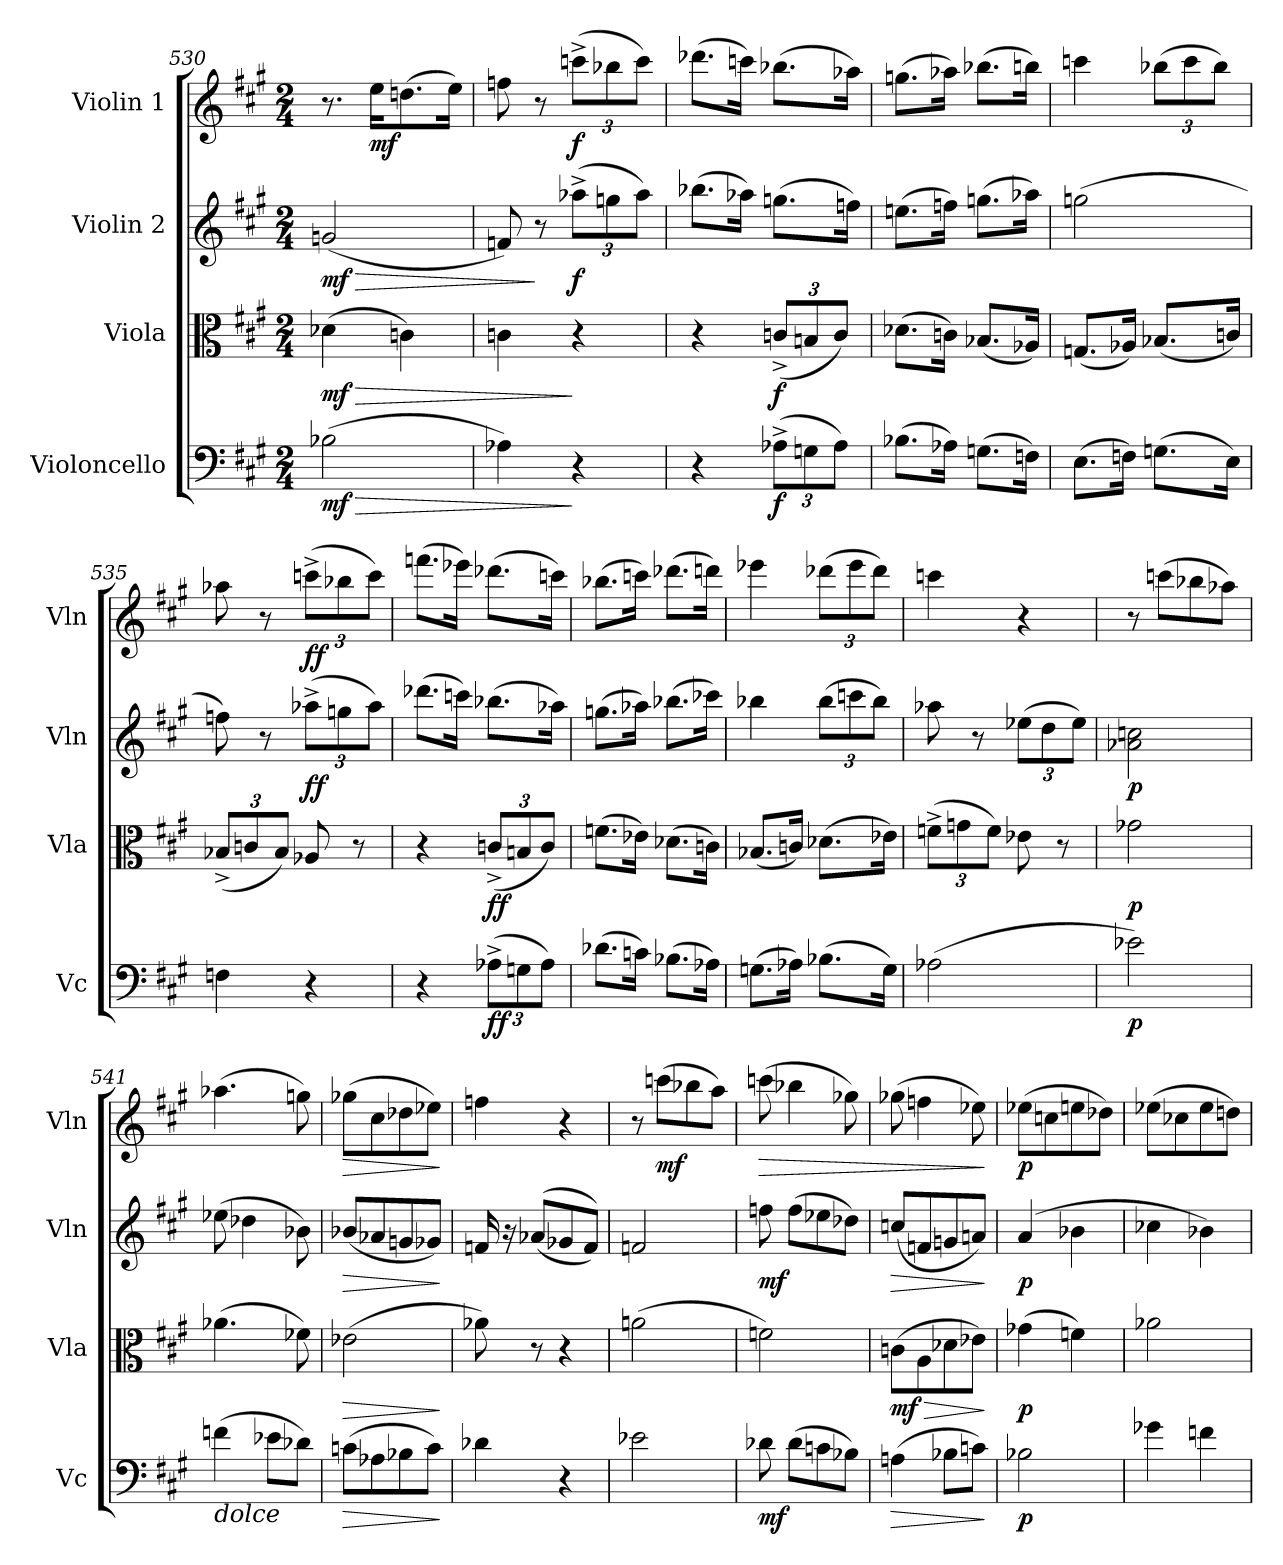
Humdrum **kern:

**kern	**dynam	**kern	**dynam	**kern	**dynam	**kern	**dynam
*part4	*part4	*part3	*part3	*part2	*part2	*part1	*part1
*staff4	*staff4	*staff3	*staff3	*staff2	*staff2	*staff1	*staff1
*I"Violoncello	*	*I"Viola	*	*I"Violin 2	*	*I"Violin 1	*
*I'Vc	*	*I'Vla	*	*I'Vln	*	*I'Vln	*
*clefF4	*	*clefC3	*	*clefG2	*	*clefG2	*
*k[f#c#g#]	*	*k[f#c#g#]	*	*k[f#c#g#]	*	*k[f#c#g#]	*
*M2/4	*	*M2/4	*	*M2/4	*	*M2/4	*
=530	=530	=530	=530	=530	=530	=530	=530
!	!LO:HP:b	!	!LO:HP:b	!	!LO:HP:b	!	!
!	!LO:DY:n=1:b	!	!LO:DY:n=1:b	!	!LO:DY:n=1:b	!	!
(>2B-X\	> mf	(>4d-X\	> mf	(<2gn/	> mf	8.r	.
!	!	!	!	!	!	!	!LO:DY:b
.	.	.	.	.	.	16ee\KL	mf
.	.	4cn\)	.	.	.	(>8.ddn\	.
.	.	.	.	.	.	16ee\Jk)	.
=531	=531	=531	=531	=531	=531	=531	=531
4A-X\)	.	4cn\	.	8fn/)	.	8ffn\	.
.	.	.	.	8r	]	8r	.
*	*	*	*	*Xbrackettup	*	*Xbrackettup	*
!	!	!	!	!	!LO:DY:b	!	!LO:DY:b
4r	]	4r	]	(>12aa-X^\L	f	(>12cccn^\L	f
.	.	.	.	12ggn\	.	12bb-X\	.
.	.	.	.	12aa-\J)	.	12ccc\J)	.
=532	=532	=532	=532	=532	=532	=532	=532
4r	.	4r	.	(>8.bb-X\L	.	(>8.ddd-X\L	.
.	.	.	.	16aa-X\Jk)	.	16cccn\Jk)	.
*Xbrackettup	*	*Xbrackettup	*	*	*	*	*
!	!LO:DY:b	!	!LO:DY:b	!	!	!	!
(>12A-X^\L	f	(<12cn^/L	f	(>8.ggn\L	.	(>8.bb-X\L	.
12Gn\	.	12Bn/	.	.	.	.	.
12A-\J)	.	12c/J)	.	.	.	.	.
.	.	.	.	16ffn\Jk)	.	16aa-X\Jk)	.
!!LO:LB:g=z
=533	=533	=533	=533	=533	=533	=533	=533
(>8.B-X\L	.	(>8.d-X\L	.	(>8.een\L	.	(>8.ggn\L	.
16A-X\Jk)	.	16cn\Jk)	.	16ffn\Jk)	.	16aa-X\Jk)	.
(>8.Gn\L	.	(<8.B-X/L	.	(>8.ggn\L	.	(>8.bb-X\L	.
16Fn\Jk)	.	16A-X/Jk)	.	16aa-X\Jk)	.	16bbn\Jk)	.
=534	=534	=534	=534	=534	=534	=534	=534
(>8.E\L	.	(<8.Gn/L	.	(>2ggn\	.	4cccn\	.
16Fn\Jk)	.	16A-X/Jk)	.	.	.	.	.
(>8.Gn\L	.	(<8.B-X/L	.	.	.	(>12bb-X\L	.
.	.	.	.	.	.	12ccc\	.
.	.	.	.	.	.	12bb-\J)	.
16E\Jk)	.	16cn/Jk)	.	.	.	.	.
=535	=535	=535	=535	=535	=535	=535	=535
4Fn\	.	(<12B-X^/L	.	8ffn\)	.	8aa-X\	.
.	.	12cn/	.	.	.	.	.
.	.	.	.	8r	.	8r	.
.	.	12B-/J)	.	.	.	.	.
!	!	!	!	!	!LO:DY:b	!	!LO:DY:b
4r	.	8A-X/	.	(>12aa-X^\L	ff	(>12cccn^\L	ff
.	.	.	.	12ggn\	.	12bb-X\	.
.	.	8r	.	.	.	.	.
.	.	.	.	12aa-\J)	.	12ccc\J)	.
=536	=536	=536	=536	=536	=536	=536	=536
4r	.	4r	.	(>8.ddd-X\L	.	(>8.fffn\L	.
.	.	.	.	16cccn\Jk)	.	16eee-X\Jk)	.
!	!LO:DY:b	!	!LO:DY:b	!	!	!	!
(>12A-X^\L	ff	(<12cn^/L	ff	(>8.bb-X\L	.	(>8.ddd-X\L	.
12Gn\	.	12Bn/	.	.	.	.	.
12A-\J)	.	12c/J)	.	.	.	.	.
.	.	.	.	16aa-X\Jk)	.	16cccn\Jk)	.
=537	=537	=537	=537	=537	=537	=537	=537
(>8.d-X\L	.	(>8.fn\L	.	(>8.ggn\L	.	(>8.bb-X\L	.
16cn\Jk)	.	16e-X\Jk)	.	16aa-X\Jk)	.	16cccn\Jk)	.
(>8.B-X\L	.	(>8.d-X\L	.	(>8.bb-X\L	.	(>8.ddd-X\L	.
16A-X\Jk)	.	16cn\Jk)	.	16ccc-X\Jk)	.	16dddn\Jk)	.
=538	=538	=538	=538	=538	=538	=538	=538
(>8.Gn\L	.	(<8.B-X/L	.	4bb-X\	.	4eee-X\	.
16A-X\Jk)	.	16cn/Jk)	.	.	.	.	.
(>8.B-X\L	.	(>8.d-X\L	.	(>12bb-\L	.	(>12ddd-X\L	.
.	.	.	.	12cccn\	.	12eee-\	.
.	.	.	.	12bb-\J)	.	12ddd-\J)	.
16G\Jk)	.	16e-X\Jk)	.	.	.	.	.
=539	=539	=539	=539	=539	=539	=539	=539
(>2A-X\	.	(>12fn^\L	.	8aa-X\	.	4cccn\	.
.	.	12gn\	.	.	.	.	.
.	.	.	.	8r	.	.	.
.	.	12f\J)	.	.	.	.	.
.	.	8e-X\	.	(>12ee-X\L	.	4r	.
.	.	.	.	12dd\	.	.	.
.	.	8r	.	.	.	.	.
.	.	.	.	12ee-\J)	.	.	.
=540	=540	=540	=540	=540	=540	=540	=540
!	!LO:DY:b	!	!LO:DY:b	!	!LO:DY:b	!	!
2e-X\)	p	2g-X\	p	2a-X\ 2ccn\	p	8r	.
!	!	!	!	!	!	!	!LO:DY:b
.	.	.	.	.	.	(>8cccn\L	other-dynamics
.	.	.	.	.	.	8bb-X\	.
.	.	.	.	.	.	8aa-X\J)	.
!!LO:LB:g=z
=541	=541	=541	=541	=541	=541	=541	=541
!LO:TX:b:i:t=dolce	!	!	!	!	!	!	!
(>4fn\	.	(>4.a-X\	.	(>8ee-X\	.	(>4.aa-X\	.
.	.	.	.	4dd-X\	.	.	.
8e-X\L	.	.	.	.	.	.	.
8d-X\J)	.	8f-X\)	.	8b-X\)	.	8ggn\)	.
=542	=542	=542	=542	=542	=542	=542	=542
!	!LO:HP:b	!	!LO:HP:b	!	!LO:HP:b	!	!LO:HP:b
(>8cn\L	>	(>2e-X\	>	(<8b-X/L	>	(>8gg-X\L	>
8A-X\	.	.	.	8a-X/	.	8cc#\	.
8B-X\	.	.	.	8gn/	.	8dd-X\	.
8c\J)	.	.	.	8g-X/J)	.	8ee-X\J)	.
.	]	.	]	.	]	.	]
=543	=543	=543	=543	=543	=543	=543	=543
4d-X\	.	8a-X\)	.	16fn/	.	4ffn\	.
.	.	.	.	16r	.	.	.
.	.	8r	.	(<(<8a-X/L	.	.	.
4r	.	4r	.	8g-X/	.	4r	.
.	.	.	.	8f/J))	.	.	.
=544	=544	=544	=544	=544	=544	=544	=544
2e-X\	.	(>2an\	.	2fn/	.	8r	.
!	!	!	!	!	!	!	!LO:DY:b
.	.	.	.	.	.	(>8cccn\L	mf
.	.	.	.	.	.	8bb-X\	.
.	.	.	.	.	.	8aa\J)	.
=545	=545	=545	=545	=545	=545	=545	=545
!	!LO:DY:b	!	!	!	!LO:DY:b	!	!LO:HP:b
8d-X\	mf	2fn\)	.	8ffn\	mf	(>8cccn\	>
(>8d-\L	.	.	.	(>8ff\L	.	4bb-X\	.
8cn\	.	.	.	8ee-X\	.	.	.
8B-X\J)	.	.	.	8dd-X\J)	.	8gg-X\)	.
=546	=546	=546	=546	=546	=546	=546	=546
!	!LO:HP:b	!	!LO:HP:b	!	!LO:HP:b	!	!
!	!	!	!LO:DY:n=1:b	!	!	!	!
(>4An\	>	(>8cn\L	> mf	(<8ccn/L	>	(>8gg-X\	.
.	.	8A\	.	8fn/	.	4ffn\	.
8B-X\L	.	8d-X\	.	8gn/	.	.	.
8cn\J)	.	8e-X\J)	.	8an/J)	.	8ee-X\)	.
.	]	.	]	.	]	.	]
=547	=547	=547	=547	=547	=547	=547	=547
!	!LO:DY:b	!	!LO:DY:b	!	!LO:DY:b	!	!LO:DY:b
2B-X\	p	(>4g-X\	p	(>4a/	p	(>8ee-X\L	p
.	.	.	.	.	.	8ccn\	.
.	.	4fn\)	.	4b-X\	.	8een\	.
.	.	.	.	.	.	8dd-X\J)	.
=548	=548	=548	=548	=548	=548	=548	=548
4g-X\	.	2a-X\	.	4cc-X\	.	(>8ee-X\L	.
.	.	.	.	.	.	8cc-X\	.
4fn\	.	.	.	4b-X\)	.	8ee-\	.
.	.	.	.	.	.	8ddn\J)	.
=	=	=	=	=	=	=	=
*-	*-	*-	*-	*-	*-	*-	*-
